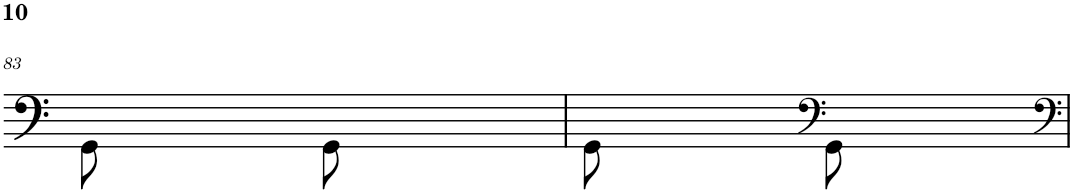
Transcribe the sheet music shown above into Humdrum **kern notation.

**kern
*part1
*staff1
*I"Voice
*I'V
!!LO:PB:g=z
*clefF4
*k[]
=83
8GG\
8GG\
=84
8GG\
*clefF4
8GG\
=
*-
